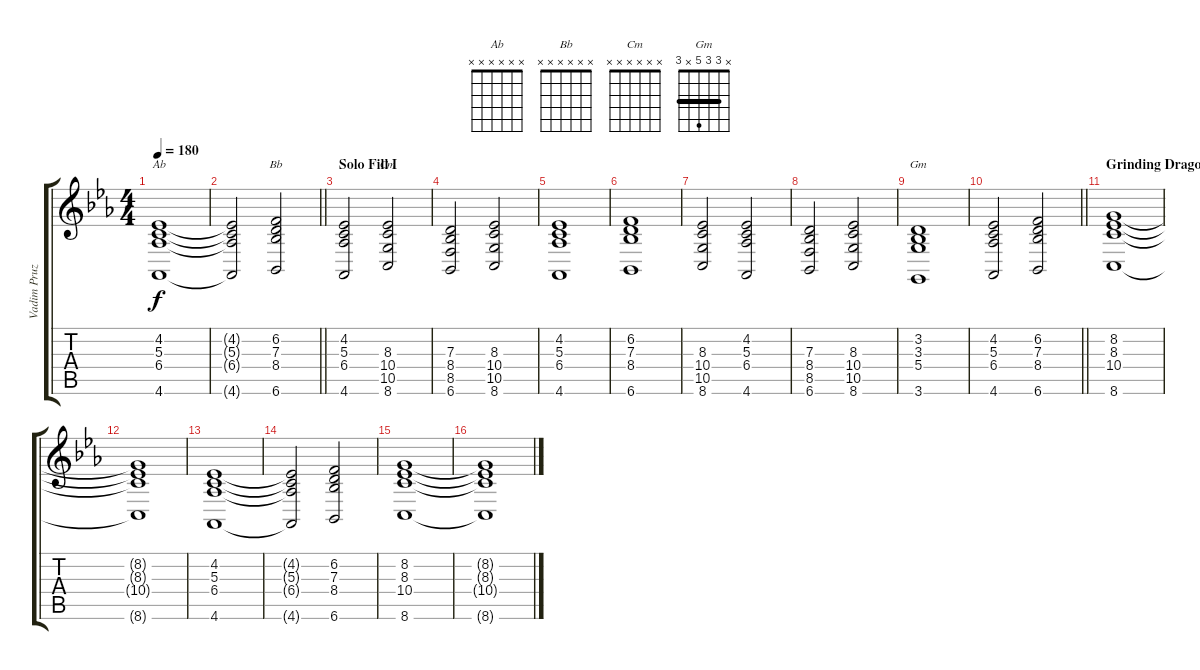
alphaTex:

\track ("Vadim Pruzhanov (Keyboard - Strings)" "Vadim Pruz") {instrument stringensemble1}
\staff {score tabs}
\tuning (E4 B3 G3 D3 A2 E2) {hide}
\chord ("Ab" x x x x x x)
\chord ("Bb" x x x x x x)
\chord ("Cm" x x x x x x)
\chord ("Gm" x 3 3 5 x 3) {barre 3}
\ts (4 4)
\tempo 180
\clef g2
\ks eb
(4.2 5.3 6.4 4.6).1{ch "Ab" dy f} |
\barLineRight lightlight
(4.2{t} 5.3{t} 6.4{t} 4.6{t}).2 (6.2 7.3 8.4 6.6).2{ch "Bb"} |
\section ("" "Solo Fill I")
(4.2 5.3 6.4 4.6).2 (8.3 10.4 10.5 8.6).2{ch "Cm"} |
(7.3 8.4 8.5 6.6).2 (8.3 10.4 10.5 8.6).2 |
(4.2 5.3 6.4 4.6).1 |
(6.2 7.3 8.4 6.6).1 |
(8.3 10.4 10.5 8.6).2 (4.2 5.3 6.4 4.6).2 |
(7.3 8.4 8.5 6.6).2 (8.3 10.4 10.5 8.6).2 |
(3.2 3.3 5.4 3.6).1{ch "Gm"} |
\barLineRight lightlight
(4.2 5.3 6.4 4.6).2 (6.2 7.3 8.4 6.6).2 |
\section ("" "Grinding Dragons II")
(8.2 8.3 10.4 8.6).1 |
(8.2{t} 8.3{t} 10.4{t} 8.6{t}).1 |
(4.2 5.3 6.4 4.6).1 |
(4.2{t} 5.3{t} 6.4{t} 4.6{t}).2 (6.2 7.3 8.4 6.6).2 |
(8.2 8.3 10.4 8.6).1 |
(8.2{t} 8.3{t} 10.4{t} 8.6{t}).1
